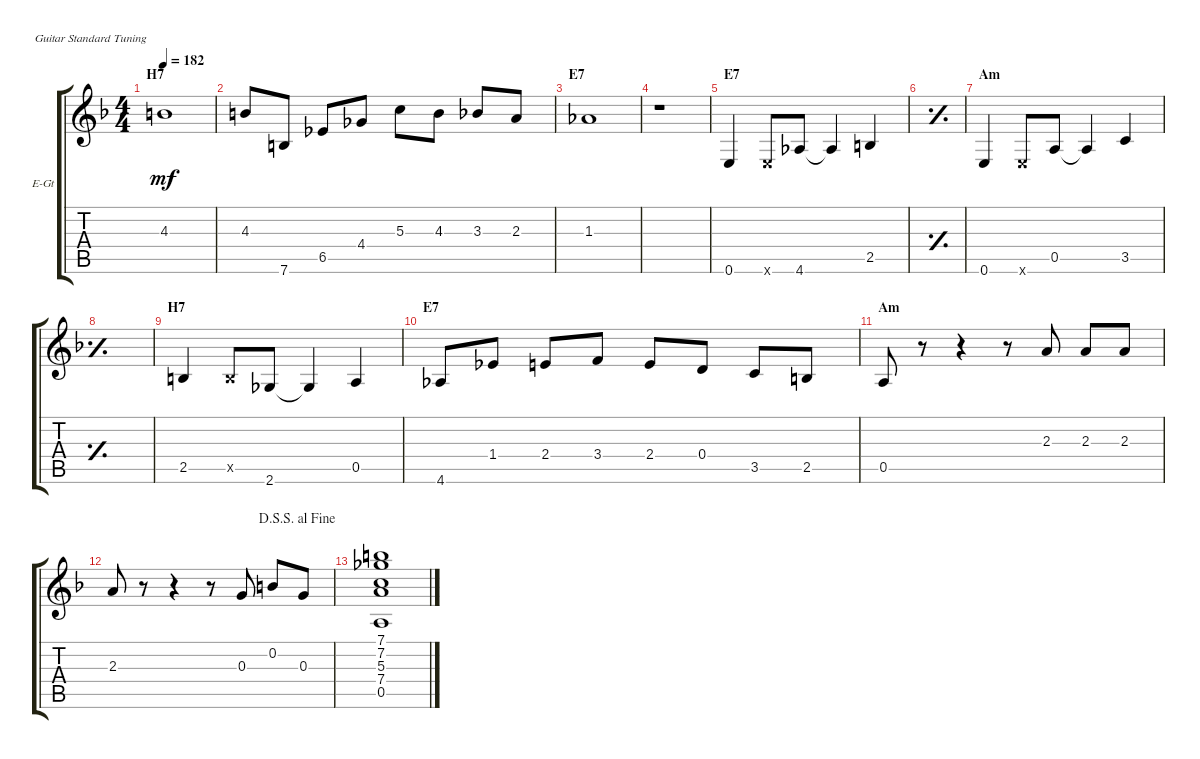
\defaultSystemsLayout 4
\bracketExtendMode groupsimilarinstruments
\firstSystemTrackNameOrientation horizontal
\otherSystemsTrackNameOrientation horizontal
\track ("Guitar 2" "E-Gt") {instrument overdrivenguitar}
\staff {score tabs}
\tuning (E4 B3 G3 D3 A2 E2)
\ts (4 4)
\section ("" "H7")
\tempo 182
\clef g2
\ks f
4.3.1{dy mf} |
4.3.8 7.6.8 6.5.8 4.4.8 5.3.8 4.3.8 3.3.8 2.3.8 |
\section ("" "E7")
1.3.1 |
r.1 |
\section ("" "E7")
0.6.4 0.6{x}.8 4.6.8 4.6{t}.4 2.5.4 |
\simile simple
|
\section ("" "Am")
\simile none
0.6.4 0.6{x}.8 0.5.8 0.5{t}.4 3.5.4 |
\simile simple
|
\section ("" "H7")
\simile none
2.5.4 2.5{x}.8 2.6.8 2.6{t}.4 0.5.4 |
\section ("" "E7")
4.6.8 1.4.8 2.4.8 3.4.8 2.4.8 0.4.8 3.5.8 2.5.8 |
\section ("" "Am")
0.5.8 r.8 r.4 r.8 2.3.8 2.3.8 2.3.8 |
\jump dalsegnosegnoalfine
2.3.8 r.8 r.4 r.8 0.3.8 0.2.8 0.3.8 |
(7.4 5.3 7.2 7.1 0.5).1
